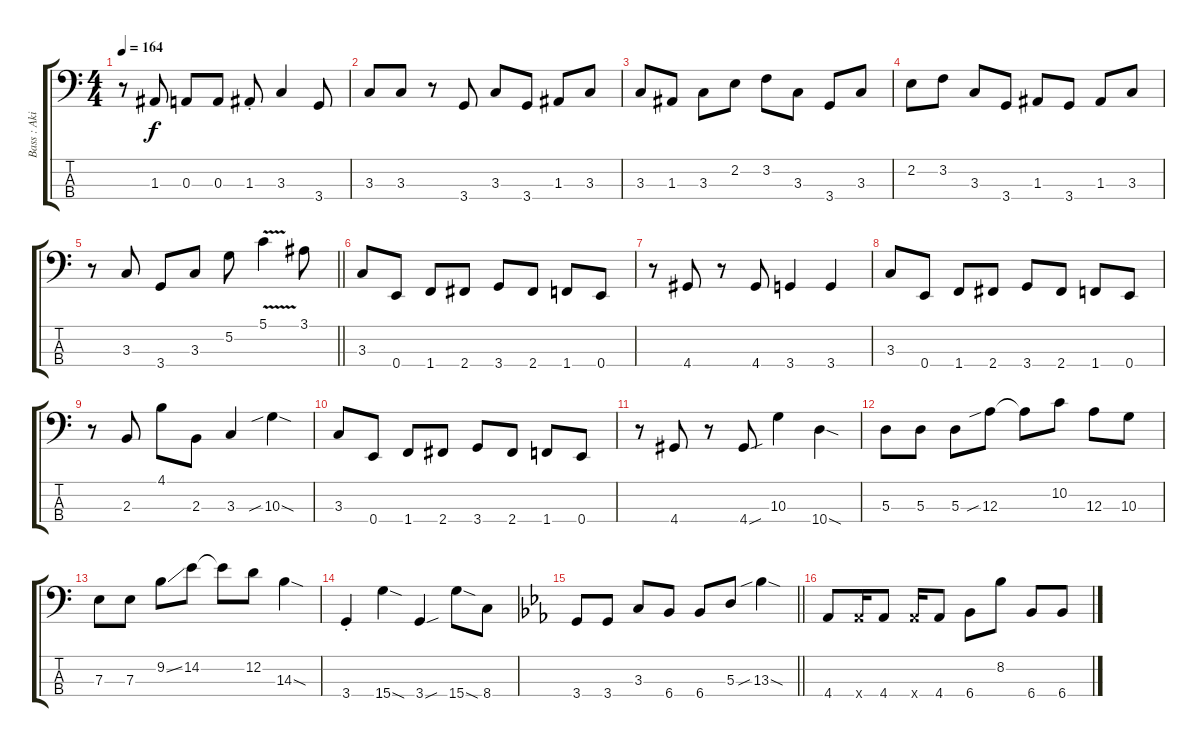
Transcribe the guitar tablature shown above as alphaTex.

\track ("Bass : Akiyama Mio - Swan" "Bass : Aki") {instrument electricbasspick}
\staff {score tabs}
\tuning (G2 D2 A1 E1) {hide}
\ts (4 4)
\tempo 164
\clef f4
\ks c
r.8{dy f} 1.3.8 0.3.8 0.3.8 1.3{st}.8 3.3.4 3.4.8 |
3.3.8 3.3.8 r.8 3.4.8 3.3.8 3.4.8 1.3.8 3.3.8 |
3.3.8 1.3.8 3.3.8 2.2.8 3.2.8 3.3.8 3.4.8 3.3.8 |
2.2.8 3.2.8 3.3.8 3.4.8 1.3.8 3.4.8 1.3.8 3.3.8 |
\barLineRight lightlight
r.8 3.3.8 3.4.8 3.3.8 5.2.8 5.1{v}.4 3.1.8 |
3.3.8 0.4.8 1.4.8 2.4.8 3.4.8 2.4.8 1.4.8 0.4.8 |
r.8 4.4.8 r.8 4.4.8 3.4.4 3.4.4 |
3.3.8 0.4.8 1.4.8 2.4.8 3.4.8 2.4.8 1.4.8 0.4.8 |
r.8 2.3.8 4.1.8 2.3.8 3.3.4 10.3{sib sod}.4 |
3.3.8 0.4.8 1.4.8 2.4.8 3.4.8 2.4.8 1.4.8 0.4.8 |
r.8 4.4.8 r.8 4.4{sou}.8 10.3.4 10.4{sod}.4 |
5.3.8 5.3.8 5.3.8 12.3{sib}.8 12.3{t}.8 10.2.8 12.3.8 10.3.8 |
7.3.8 7.3.8 9.2{ss}.8 14.2.8 14.2{t}.8 12.2.8 14.3{sod}.4 |
3.4{st}.4 15.4{sod}.4 3.4{sou}.4 15.4{sod}.8 8.4.8 |
\barLineRight lightlight
\ks eb
3.4.8 3.4.8 3.3.8 6.4.8 6.4.8 5.3.8 13.3{sib sod}.4 |
4.4.8 4.4{x}.16 4.4.8 4.4{x}.16 4.4.8 6.4.8 8.2.8 6.4.8 6.4.8
